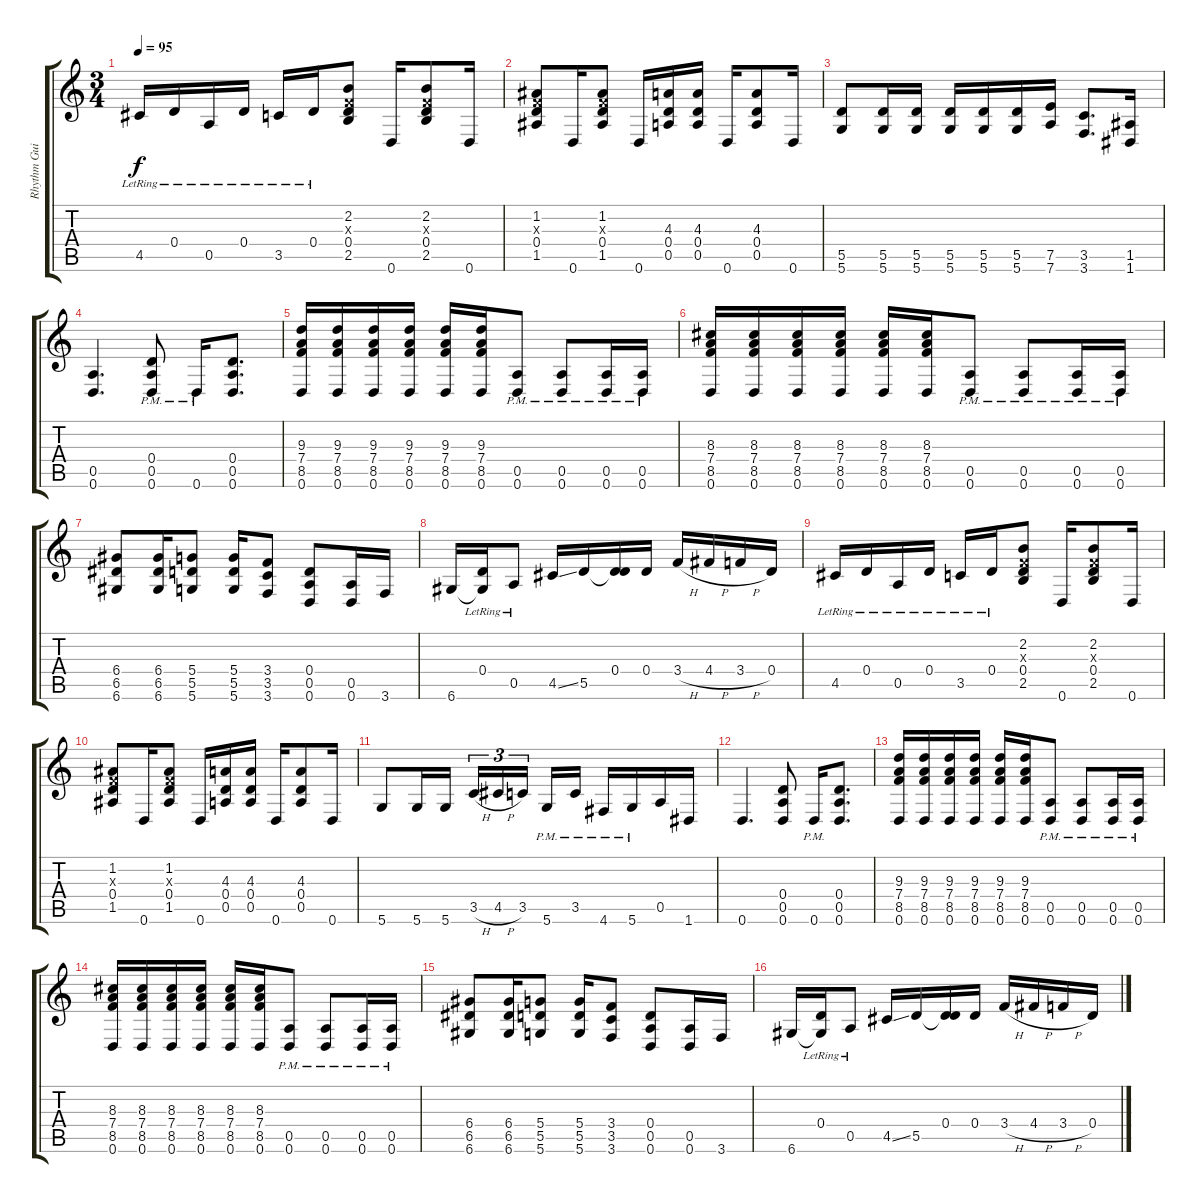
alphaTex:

\track ("Rhythm Guitar 1" "Rhythm Gui") {instrument distortionguitar}
\staff {score tabs}
\tuning (E4 A3 F3 D3 A2 D2) {hide}
\ts (3 4)
\tempo 95
\clef g2
\ks c
4.5{lr}.16{dy f} 0.4{lr}.16 0.5{lr}.16 0.4{lr}.16 3.5{lr}.16 0.4{lr}.16 (2.2 0.3{x} 0.4 2.5).8 0.6.16 (2.2 0.3{x} 0.4 2.5).8 0.6.16 |
(1.2 0.3{x} 0.4 1.5).8 0.6.16 (1.2 0.3{x} 0.4 1.5).8 0.6.16 (4.3 0.4 0.5).16 (4.3 0.4 0.5).16 0.6.16 (4.3 0.4 0.5).8 0.6.16 |
(5.5 5.6).8 (5.5 5.6).16 (5.5 5.6).16 (5.5 5.6).16 (5.5 5.6).16 (5.5 5.6).16 (7.5 7.6).16 (3.5 3.6).8{d} (1.5 1.6).16 |
(0.5 0.6).4{d} (0.4{pm} 0.5{pm} 0.6{pm}).8 0.6{pm}.16 (0.4 0.5 0.6).8{d} |
(9.3 7.4 8.5 0.6).16 (9.3 7.4 8.5 0.6).16 (9.3 7.4 8.5 0.6).16 (9.3 7.4 8.5 0.6).16 (9.3 7.4 8.5 0.6).16 (9.3 7.4 8.5 0.6).16 (0.5 0.6{pm}).8 (0.5{pm} 0.6{pm}).8 (0.5{pm} 0.6{pm}).16 (0.5{pm} 0.6{pm}).16 |
(8.3 7.4 8.5 0.6).16 (8.3 7.4 8.5 0.6).16 (8.3 7.4 8.5 0.6).16 (8.3 7.4 8.5 0.6).16 (8.3 7.4 8.5 0.6).16 (8.3 7.4 8.5 0.6).16 (0.5{pm} 0.6{pm}).8 (0.5{pm} 0.6{pm}).8 (0.5{pm} 0.6{pm}).16 (0.5{pm} 0.6{pm}).16 |
(6.4 6.5 6.6).8 (6.4 6.5 6.6).16 (5.4 5.5 5.6).8 (5.4 5.5 5.6).16 (3.4 3.5 3.6).8 (0.4 0.5 0.6).8 (0.5 0.6).16 3.6.16 |
6.6.16 (0.4{lr} 6.6{t}).16 0.5{lr}.8 4.5{ss}.16 5.5.16 (0.4 5.5{t}).16 0.4.16 3.4{h}.16 4.4{h}.16 3.4{h}.16 0.4.16 |
4.5{lr}.16 0.4{lr}.16 0.5{lr}.16 0.4{lr}.16 3.5{lr}.16 0.4{lr}.16 (2.2 0.3{x} 0.4 2.5).8 0.6.16 (2.2 0.3{x} 0.4 2.5).8 0.6.16 |
(1.2 0.3{x} 0.4 1.5).8 0.6.16 (1.2 0.3{x} 0.4 1.5).8 0.6.16 (4.3 0.4 0.5).16 (4.3 0.4 0.5).16 0.6.16 (4.3 0.4 0.5).8 0.6.16 |
5.6.8 5.6.16 5.6.16 3.5{h}.16{tu (3 2)} 4.5{h}.16{tu (3 2)} 3.5.16{tu (3 2) beam splitsecondary} 5.6{pm}.16 3.5{pm}.16 4.6{pm}.16 5.6{pm}.16 0.5.16 1.6.16 |
0.6.4{d} (0.4 0.5 0.6).8 0.6{pm}.16 (0.4 0.5 0.6).8{d} |
(9.3 7.4 8.5 0.6).16 (9.3 7.4 8.5 0.6).16 (9.3 7.4 8.5 0.6).16 (9.3 7.4 8.5 0.6).16 (9.3 7.4 8.5 0.6).16 (9.3 7.4 8.5 0.6).16 (0.5 0.6{pm}).8 (0.5{pm} 0.6{pm}).8 (0.5{pm} 0.6{pm}).16 (0.5{pm} 0.6{pm}).16 |
(8.3 7.4 8.5 0.6).16 (8.3 7.4 8.5 0.6).16 (8.3 7.4 8.5 0.6).16 (8.3 7.4 8.5 0.6).16 (8.3 7.4 8.5 0.6).16 (8.3 7.4 8.5 0.6).16 (0.5{pm} 0.6{pm}).8 (0.5{pm} 0.6{pm}).8 (0.5{pm} 0.6{pm}).16 (0.5{pm} 0.6{pm}).16 |
(6.4 6.5 6.6).8 (6.4 6.5 6.6).16 (5.4 5.5 5.6).8 (5.4 5.5 5.6).16 (3.4 3.5 3.6).8 (0.4 0.5 0.6).8 (0.5 0.6).16 3.6.16 |
6.6.16 (0.4{lr} 6.6{t}).16 0.5{lr}.8 4.5{ss}.16 5.5.16 (0.4 5.5{t}).16 0.4.16 3.4{h}.16 4.4{h}.16 3.4{h}.16 0.4.16
